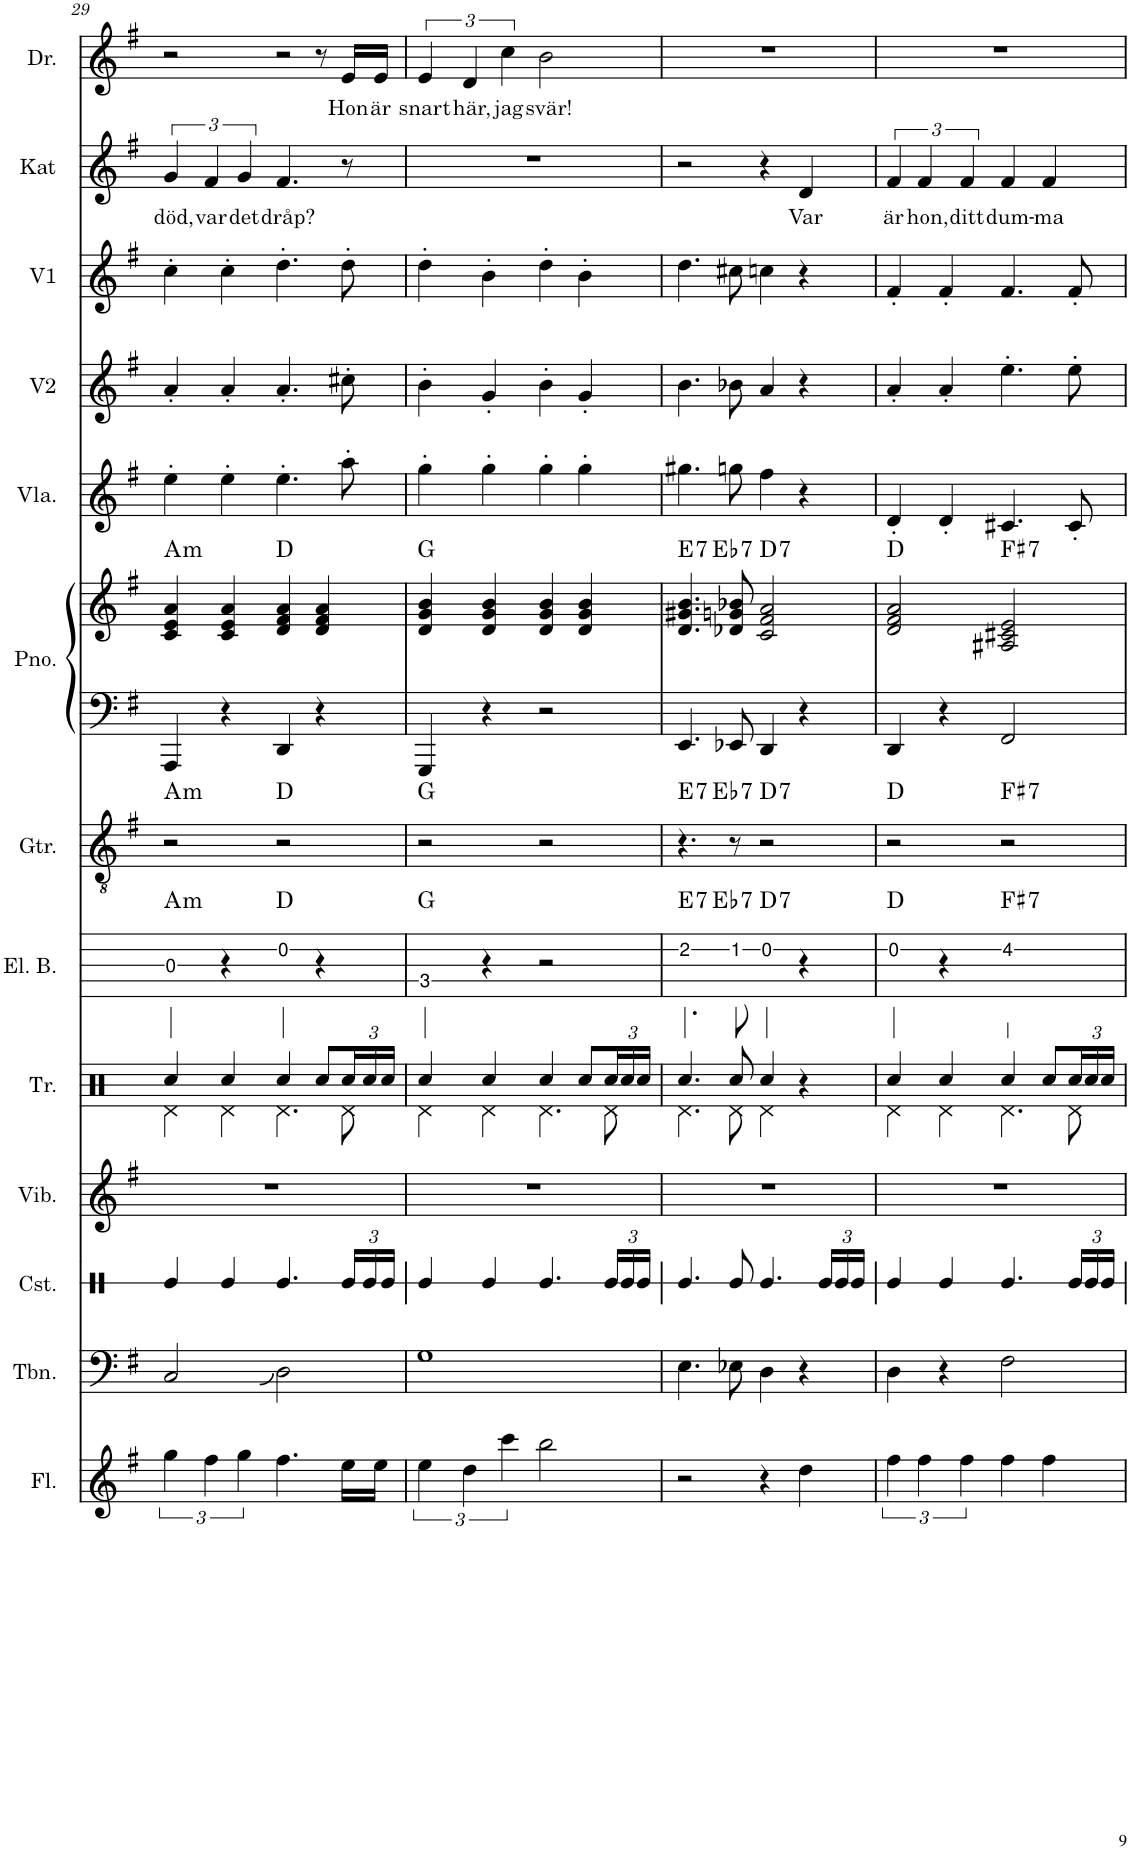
**kern	**kern	**kern	**kern	**kern	**kern	**harte	**kern	**harte	**kern	**kern	**harte	**kern	**kern	**kern	**kern	**text	**kern	**text
*part13	*part12	*part11	*part10	*part9	*part8	*part8	*part7	*part7	*part6	*part6	*part6	*part5	*part4	*part3	*part2	*part2	*part1	*part1
*staff14	*staff13	*staff12	*staff11	*staff10	*staff9	*	*staff8	*	*staff7	*staff6	*	*staff5	*staff4	*staff3	*staff2	*staff2	*staff1	*staff1
*I"Flute	*I"Trombone	*I"Castanets	*I"Vibraphone	*I"Trummor	*I"5-str. Electric Bass	*	*I"Gitarr	*	*I"Piano	*	*	*I"Viola	*I"Violin 2	*I"Violin 1	*I"Kat (Humla)	*	*I"Drake (Pling)	*
*I'Fl.	*I'Tbn.	*I'Cst.	*I'Vib.	*I'Tr.	*I'El. B.	*	*I'Gtr.	*	*I'Pno.	*	*	*I'Vla.	*I'V2	*I'V1	*I'Kat	*	*I'Dr.	*
!!LO:PB:g=z
*clefG2	*clefF4	*clefX	*clefG2	*clefX	*	*	*clefGv2	*	*clefF4	*clefG2	*	*clefG2	*clefG2	*clefG2	*clefG2	*	*clefG2	*
*	*	*	*	*	*Trd7c12	*	*	*	*	*	*	*	*	*	*	*	*	*
*k[f#]	*k[f#]	*k[]	*k[f#]	*k[]	*k[f#]	*	*k[f#]	*	*k[f#]	*k[f#]	*	*k[f#]	*k[f#]	*k[f#]	*k[f#]	*	*k[f#]	*
*M4/4	*M4/4	*M4/4	*M4/4	*M4/4	*M4/4	*	*M4/4	*	*M4/4	*M4/4	*	*M4/4	*M4/4	*M4/4	*M4/4	*	*M4/4	*
=29	=29	=29	=29	=29	=29	=29	=29	=29	=29	=29	=29	=29	=29	=29	=29	=29	=29	=29
*	*	*	*	*^	*	*	*	*	*	*	*	*	*	*	*	*	*	*
!	!	!	!	!	!	!	!LO:H:kt=m	!	!LO:H:kt=m	!	!	!LO:H:kt=m	!	!	!	!	!LO:LY:b	!	!
6gg\	2C/	4Re/	1r	4Rcc/	4Rd\	4AA\	A:min	2r	A:min	4AAA/	4c/ 4e/ 4a/	A:min	4ee'\	4a'/	4cc'\	6g/	död,	2r	.
!	!	!	!	!	!	!	!	!	!	!	!	!	!	!	!	!	!LO:LY:b	!	!
6ff#\	.	.	.	.	.	.	.	.	.	.	.	.	.	.	.	6f#/	var	.	.
.	.	4Re/	.	4Rcc/	4Rd\	4r	.	.	.	4r	4c/ 4e/ 4a/	.	4ee'\	4a'/	4cc'\	.	.	.	.
!	!	!	!	!	!	!	!	!	!	!	!	!	!	!	!	!	!LO:LY:b	!	!
6gg\	.	.	.	.	.	.	.	.	.	.	.	.	.	.	.	6g/	det	.	.
!	!	!	!	!	!	!	!	!	!	!	!	!	!	!	!	!	!LO:LY:b	!	!
4.ff#\	2D\	4.Re/	.	4Rcc/	4.Rd\	4D\	D:maj	2r	D:maj	4DD/	4d/ 4f#/ 4a/	D:maj	4.ee'\	4.a'/	4.dd'\	4.f#/	dråp?	2r	.
.	.	.	.	8Rcc/L	.	4r	.	.	.	4r	4d/ 4f#/ 4a/	.	.	.	.	.	.	.	.
*	*	*Xbrackettup	*	*Xbrackettup	*	*	*	*	*	*	*	*	*	*	*	*	*	*	*
16ee\LL	.	24Re/LL	.	24Rcc/L	8Rd\	.	.	.	.	.	.	.	8aa'\	8cc#X'\	8dd'\	8r	.	.	.
.	.	24Re/	.	24Rcc/	.	.	.	.	.	.	.	.	.	.	.	.	.	.	.
16ee\JJ	.	.	.	.	.	.	.	.	.	.	.	.	.	.	.	.	.	.	.
.	.	24Re/JJ	.	24Rcc/JJ	.	.	.	.	.	.	.	.	.	.	.	.	.	.	.
4ryy	4ryy	4ryy	4ryy	4ryy	4ryy	4ryy	.	4ryy	.	4ryy	4ryy	.	4ryy	4ryy	4ryy	4ryy	.	8r	.
!	!	!	!	!	!	!	!	!	!	!	!	!	!	!	!	!	!	!	!LO:LY:b
.	.	.	.	.	.	.	.	.	.	.	.	.	.	.	.	.	.	16e/LL	Hon
!	!	!	!	!	!	!	!	!	!	!	!	!	!	!	!	!	!	!	!LO:LY:b
.	.	.	.	.	.	.	.	.	.	.	.	.	.	.	.	.	.	16e/JJ	är
=30	=30	=30	=30	=30	=30	=30	=30	=30	=30	=30	=30	=30	=30	=30	=30	=30	=30	=30	=30
!	!	!	!	!	!	!	!	!	!	!	!	!	!	!	!	!	!	!	!LO:LY:b
6ee\	1G	4Re/	1r	4Rcc/	4Rd\	4GG\	G:maj	2r	G:maj	4GGG/	4d/ 4g/ 4b/	G:maj	4gg'\	4b'\	4dd'\	1r	.	6e/	snart
!	!	!	!	!	!	!	!	!	!	!	!	!	!	!	!	!	!	!	!LO:LY:b
6dd\	.	.	.	.	.	.	.	.	.	.	.	.	.	.	.	.	.	6d/	här,
.	.	4Re/	.	4Rcc/	4Rd\	4r	.	.	.	4r	4d/ 4g/ 4b/	.	4gg'\	4g'/	4b'\	.	.	.	.
!	!	!	!	!	!	!	!	!	!	!	!	!	!	!	!	!	!	!	!LO:LY:b
6ccc\	.	.	.	.	.	.	.	.	.	.	.	.	.	.	.	.	.	6cc\	jag
!	!	!	!	!	!	!	!	!	!	!	!	!	!	!	!	!	!	!	!LO:LY:b
2bb\	.	4.Re/	.	4Rcc/	4.Rd\	2r	.	2r	.	2r	4d/ 4g/ 4b/	.	4gg'\	4b'\	4dd'\	.	.	2b\	svär!
.	.	.	.	8Rcc/L	.	.	.	.	.	.	4d/ 4g/ 4b/	.	4gg'\	4g'/	4b'\	.	.	.	.
.	.	24Re/LL	.	24Rcc/L	8Rd\	.	.	.	.	.	.	.	.	.	.	.	.	.	.
.	.	24Re/	.	24Rcc/	.	.	.	.	.	.	.	.	.	.	.	.	.	.	.
.	.	24Re/JJ	.	24Rcc/JJ	.	.	.	.	.	.	.	.	.	.	.	.	.	.	.
=31	=31	=31	=31	=31	=31	=31	=31	=31	=31	=31	=31	=31	=31	=31	=31	=31	=31	=31	=31
!	!	!	!	!	!	!	!LO:H:kt=7	!	!LO:H:kt=7	!	!	!LO:H:kt=7	!	!	!	!	!	!	!
*	*	*	*	*	*	*^	*	*^	*	*	*^	*	*	*	*	*	*	*	*
2r	4.E\	4.Re/	1r	4.Rcc/	4.Rd\	4.E\	4ryy	E:7	4.r	4ryy	E:7	4.EE/	4.d/ 4.g#X/ 4.b/	4ryy	E:7	4.gg#X\	4.b\	4.dd\	2r	.	1r	.
!	!	!	!	!	!	!	!	!LO:H:kt=7	!	!	!LO:H:kt=7	!	!	!	!LO:H:kt=7	!	!	!	!	!	!	!
.	.	.	.	.	.	.	2.ryy	Eb:7	.	2.ryy	Eb:7	.	.	2.ryy	Eb:7	.	.	.	.	.	.	.
.	8E-X\	8Re/	.	8Rcc/	8Rd\	8E-X\	.	.	8r	.	.	8EE-X/	8d-X/ 8gn/ 8b-X/	.	.	8ggn\	8b-X\	8cc#X\	.	.	.	.
!	!	!	!	!	!	!	!	!LO:H:kt=7	!	!	!LO:H:kt=7	!	!	!	!LO:H:kt=7	!	!	!	!	!	!	!
4r	4D\	4.Re/	.	4Rcc/	4Rd\	4D\	.	D:7	2r	.	D:7	4DD/	2c/ 2f#/ 2a/	.	D:7	4ff#\	4a/	4ccn\	4r	.	.	.
!	!	!	!	!	!	!	!	!	!	!	!	!	!	!	!	!	!	!	!	!LO:LY:b	!	!
4dd\	4r	.	.	4r	4ryy	4r	.	.	.	.	.	4r	.	.	.	4r	4r	4r	4d/	Var	.	.
.	.	24Re/LL	.	.	.	.	.	.	.	.	.	.	.	.	.	.	.	.	.	.	.	.
.	.	24Re/	.	.	.	.	.	.	.	.	.	.	.	.	.	.	.	.	.	.	.	.
.	.	24Re/JJ	.	.	.	.	.	.	.	.	.	.	.	.	.	.	.	.	.	.	.	.
=32	=32	=32	=32	=32	=32	=32	=32	=32	=32	=32	=32	=32	=32	=32	=32	=32	=32	=32	=32	=32	=32	=32
!	!	!	!	!	!	!	!	!	!	!	!	!	!	!	!	!	!	!	!	!LO:LY:b	!	!
*	*	*	*	*	*	*v	*v	*	*	*	*	*	*v	*v	*	*	*	*	*	*	*	*
*	*	*	*	*	*	*	*	*v	*v	*	*	*	*	*	*	*	*	*	*	*
6ff#\	4D\	4Re/	1r	4Rcc/	4Rd\	4D\	D:maj	2r	D:maj	4DD/	2d/ 2f#/ 2a/	D:maj	4d'/	4a'/	4f#'/	6f#/	är	1r	.
!	!	!	!	!	!	!	!	!	!	!	!	!	!	!	!	!	!LO:LY:b	!	!
6ff#\	.	.	.	.	.	.	.	.	.	.	.	.	.	.	.	6f#/	hon,	.	.
.	4r	4Re/	.	4Rcc/	4Rd\	4r	.	.	.	4r	.	.	4d'/	4a'/	4f#'/	.	.	.	.
!	!	!	!	!	!	!	!	!	!	!	!	!	!	!	!	!	!LO:LY:b	!	!
6ff#\	.	.	.	.	.	.	.	.	.	.	.	.	.	.	.	6f#/	ditt	.	.
!	!	!	!	!	!	!	!LO:H:kt=7	!	!LO:H:kt=7	!	!	!LO:H:kt=7	!	!	!	!	!LO:LY:b	!	!
4ff#\	2F#\	4.Re/	.	4Rcc/	4.Rd\	2F#\	F#:7	2r	F#:7	2FF#/	2A#X/ 2c#X/ 2e/	F#:7	4.c#X/	4.ee'\	4.f#/	4f#/	dum-	.	.
!	!	!	!	!	!	!	!	!	!	!	!	!	!	!	!	!	!LO:LY:b	!	!
4ff#\	.	.	.	8Rcc/L	.	.	.	.	.	.	.	.	.	.	.	4f#/	-ma	.	.
.	.	24Re/LL	.	24Rcc/L	8Rd\	.	.	.	.	.	.	.	8c#'/	8ee'\	8f#'/	.	.	.	.
.	.	24Re/	.	24Rcc/	.	.	.	.	.	.	.	.	.	.	.	.	.	.	.
.	.	24Re/JJ	.	24Rcc/JJ	.	.	.	.	.	.	.	.	.	.	.	.	.	.	.
*	*	*	*	*v	*v	*	*	*	*	*	*	*	*	*	*	*	*	*	*
=	=	=	=	=	=	=	=	=	=	=	=	=	=	=	=	=	=	=
*-	*-	*-	*-	*-	*-	*-	*-	*-	*-	*-	*-	*-	*-	*-	*-	*-	*-	*-
